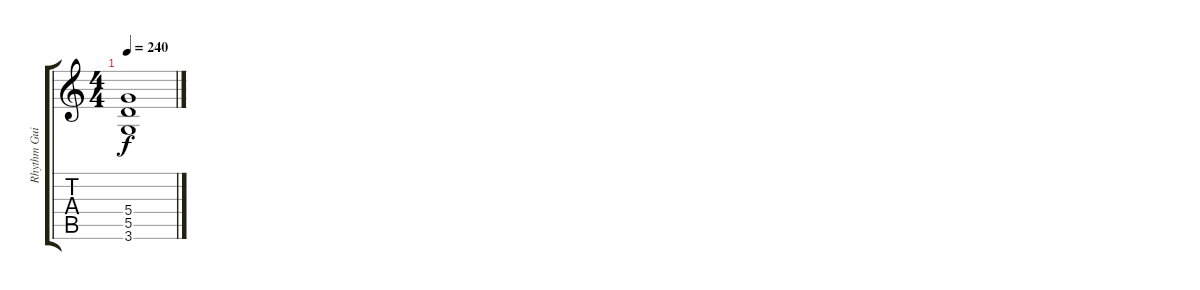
\track ("Rhythm Guitar" "Rhythm Gui") {instrument overdrivenguitar}
\staff {score tabs}
\tuning (E4 B3 G3 D3 A2 E2) {hide}
\ts (4 4)
\tempo 240
\clef g2
\ks c
(5.4 5.5 3.6).1{dy f}
